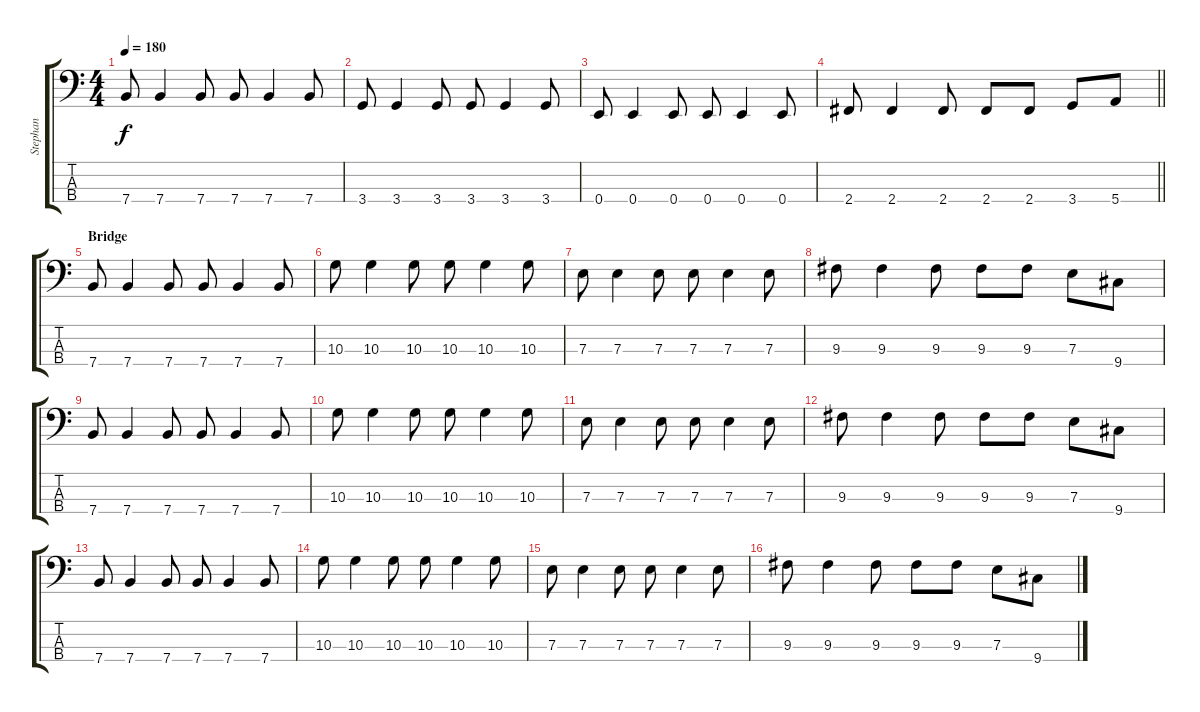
\track ("Stephan" "Stephan") {instrument electricbasspick}
\staff {score tabs}
\tuning (G2 D2 A1 E1) {hide}
\ts (4 4)
\tempo 180
\clef f4
\ks c
7.4.8{dy f} 7.4.4 7.4.8 7.4.8 7.4.4 7.4.8 |
3.4.8 3.4.4 3.4.8 3.4.8 3.4.4 3.4.8 |
0.4.8 0.4.4 0.4.8 0.4.8 0.4.4 0.4.8 |
\barLineRight lightlight
2.4.8 2.4.4 2.4.8 2.4.8 2.4.8 3.4.8 5.4.8 |
\section ("" "Bridge")
7.4.8 7.4.4 7.4.8 7.4.8 7.4.4 7.4.8 |
10.3.8 10.3.4 10.3.8 10.3.8 10.3.4 10.3.8 |
7.3.8 7.3.4 7.3.8 7.3.8 7.3.4 7.3.8 |
9.3.8 9.3.4 9.3.8 9.3.8 9.3.8 7.3.8 9.4.8 |
7.4.8 7.4.4 7.4.8 7.4.8 7.4.4 7.4.8 |
10.3.8 10.3.4 10.3.8 10.3.8 10.3.4 10.3.8 |
7.3.8 7.3.4 7.3.8 7.3.8 7.3.4 7.3.8 |
9.3.8 9.3.4 9.3.8 9.3.8 9.3.8 7.3.8 9.4.8 |
7.4.8 7.4.4 7.4.8 7.4.8 7.4.4 7.4.8 |
10.3.8 10.3.4 10.3.8 10.3.8 10.3.4 10.3.8 |
7.3.8 7.3.4 7.3.8 7.3.8 7.3.4 7.3.8 |
9.3.8 9.3.4 9.3.8 9.3.8 9.3.8 7.3.8 9.4.8
